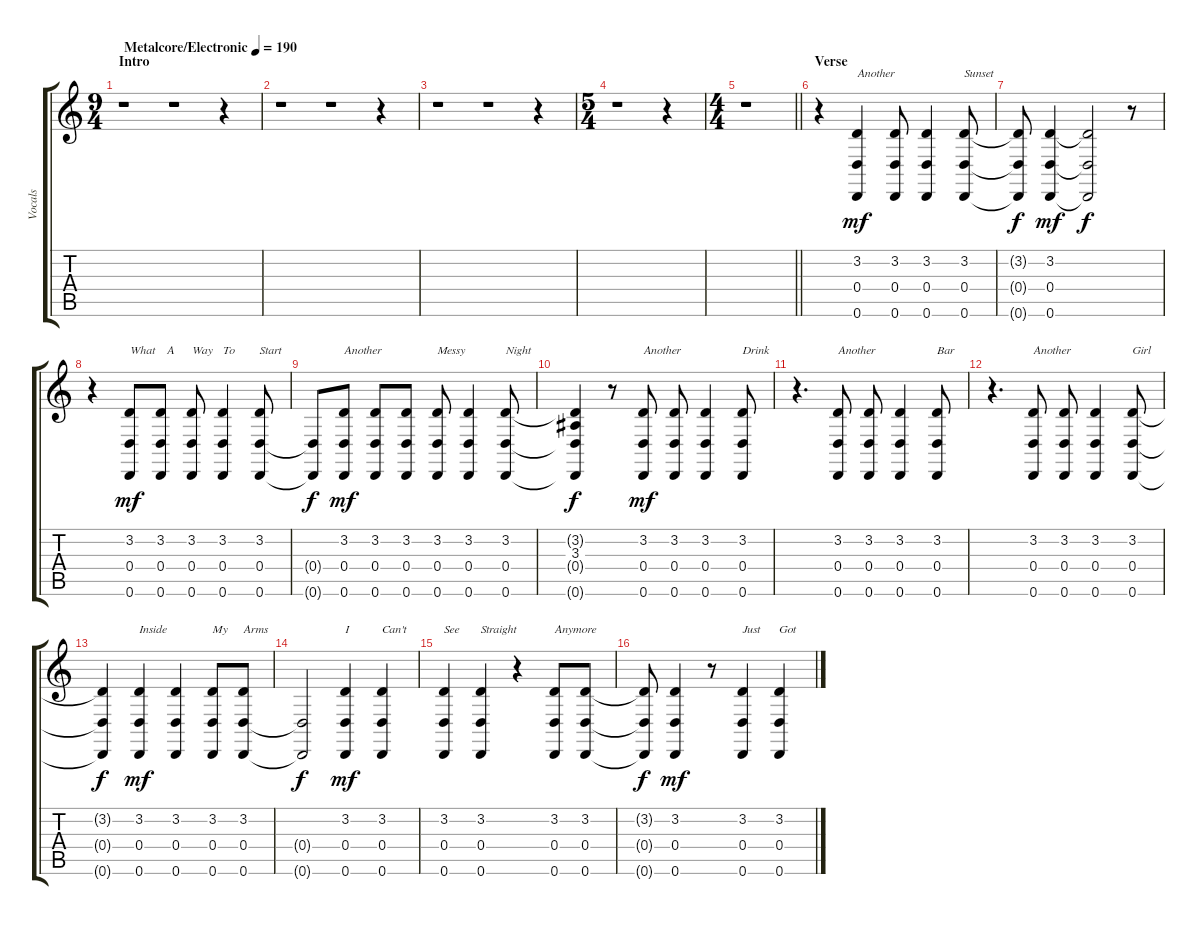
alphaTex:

\track ("Vocals" "Vocals") {instrument lead2sawtooth}
\staff {score tabs}
\tuning (E4 B3 G3 D3 A2 D2) {hide}
\ts (9 4)
\section ("" "Intro")
\tempo (190 "Metalcore/Electronic")
\clef g2
\ks c
r.1{dy mf instrument lead2sawtooth} r.1 r.4 |
r.1 r.1 r.4 |
r.1 r.1 r.4 |
\ts (5 4)
r.1 r.4 |
\ts (4 4)
\barLineRight lightlight
r.1 |
\section ("" "Verse ")
r.4 (3.2 0.4 0.6).4{txt "Another"} (3.2 0.4 0.6).8 (3.2 0.4 0.6).4 (3.2 0.4 0.6).8{txt "Sunset"} |
(3.2{t} 0.4{t} 0.6{t}).8{dy f} (3.2 0.4 0.6).4{dy mf} (3.2{t} 0.4{t} 0.6{t}).2{dy f} r.8 |
r.4 (3.2 0.4 0.6).8{txt "What " dy mf} (3.2 0.4 0.6).8{txt "  A"} (3.2 0.4 0.6).8{txt "Way"} (3.2 0.4 0.6).4{txt "To"} (3.2 0.4 0.6).8{txt "Start"} |
(0.4{t} 0.6{t}).8{dy f} (3.2 0.4 0.6).8{txt "Another" dy mf} (3.2 0.4 0.6).8 (3.2 0.4 0.6).8 (3.2 0.4 0.6).8{txt "Messy"} (3.2 0.4 0.6).4 (3.2 0.4 0.6).8{txt "Night"} |
(3.2{t} 3.3 0.4{t} 0.6{t}).4{dy f} r.8 (3.2 0.4 0.6).8{txt "Another" dy mf} (3.2 0.4 0.6).8 (3.2 0.4 0.6).4 (3.2 0.4 0.6).8{txt "Drink"} |
r.4{d} (3.2 0.4 0.6).8{txt "Another"} (3.2 0.4 0.6).8 (3.2 0.4 0.6).4 (3.2 0.4 0.6).8{txt "Bar"} |
r.4{d} (3.2 0.4 0.6).8{txt "Another"} (3.2 0.4 0.6).8 (3.2 0.4 0.6).4 (3.2 0.4 0.6).8{txt "Girl"} |
(3.2{t} 0.4{t} 0.6{t}).4{dy f} (3.2 0.4 0.6).4{txt "Inside" dy mf} (3.2 0.4 0.6).4 (3.2 0.4 0.6).8{txt "My"} (3.2 0.4 0.6).8{txt "Arms"} |
(0.4{t} 0.6{t}).2{dy f} (3.2 0.4 0.6).4{txt "I" dy mf} (3.2 0.4 0.6).4{txt "Can't"} |
(3.2 0.4 0.6).4{txt "See"} (3.2 0.4 0.6).4{txt "Straight"} r.4 (3.2 0.4 0.6).8{txt "Anymore"} (3.2 0.4 0.6).8 |
(3.2{t} 0.4{t} 0.6{t}).8{dy f} (3.2 0.4 0.6).4{dy mf} r.8 (3.2 0.4 0.6).4{txt "Just"} (3.2 0.4 0.6).4{txt "Got"}
